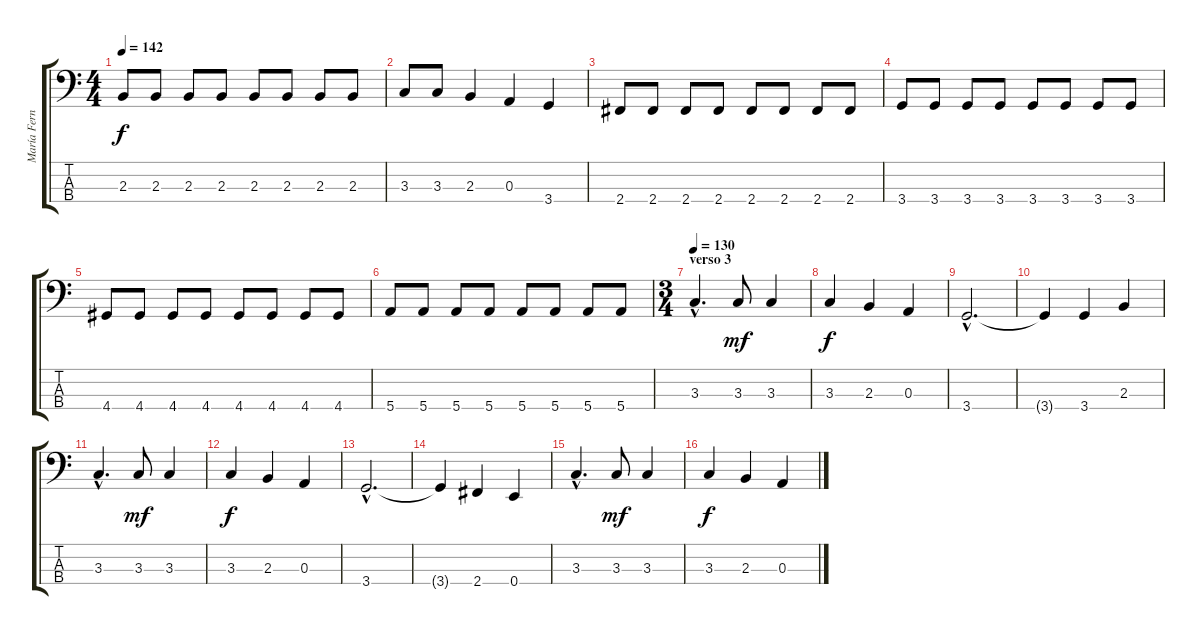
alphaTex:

\track ("María Fernanda (bajo)" "María Fern") {instrument electricbassfinger}
\staff {score tabs}
\tuning (G2 D2 A1 E1) {hide}
\ts (4 4)
\tempo 142
\clef f4
\ks c
2.3.8{dy f} 2.3.8 2.3.8 2.3.8 2.3.8 2.3.8 2.3.8 2.3.8 |
3.3.8 3.3.8 2.3.4 0.3.4 3.4.4 |
2.4.8 2.4.8 2.4.8 2.4.8 2.4.8 2.4.8 2.4.8 2.4.8 |
3.4.8 3.4.8 3.4.8 3.4.8 3.4.8 3.4.8 3.4.8 3.4.8 |
4.4.8 4.4.8 4.4.8 4.4.8 4.4.8 4.4.8 4.4.8 4.4.8 |
5.4.8 5.4.8 5.4.8 5.4.8 5.4.8 5.4.8 5.4.8 5.4.8 |
\ts (3 4)
\section ("" "verso 3")
\tempo 130
3.3{hac}.4{d} 3.3.8{dy mf} 3.3.4 |
3.3.4{dy f} 2.3.4 0.3.4 |
3.4{hac}.2{d} |
3.4{t}.4 3.4.4 2.3.4 |
3.3{hac}.4{d} 3.3.8{dy mf} 3.3.4 |
3.3.4{dy f} 2.3.4 0.3.4 |
3.4{hac}.2{d} |
3.4{t}.4 2.4.4 0.4.4 |
3.3{hac}.4{d} 3.3.8{dy mf} 3.3.4 |
3.3.4{dy f} 2.3.4 0.3.4
